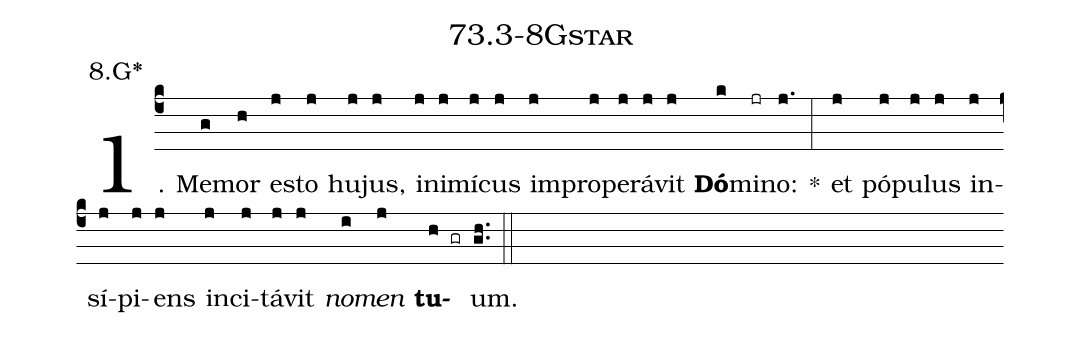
name: 73.3-8Gstar;
annotation: 8.G*;
%%
(c4)1. Me(g)mor(h) es(j)to(j) hu(j)jus,(j) in(j)i(j)mí(j)cus(j) im(j)pro(j)pe(j)rá(j)vit(j) <b>Dó</b>(k)mi(jr)no:(j.) *(:) et(j) pó(j)pu(j)lus(j) in(j)sí(j)pi(j)ens(j) in(j)ci(j)tá(j)vit(j) <i>no</i>(i)<i>men</i>(j) <b>tu</b>(h gr)um.(gh..) (::)


%E(j) u(j) o(i) u(j) a(h) e.(gh..) (::)
